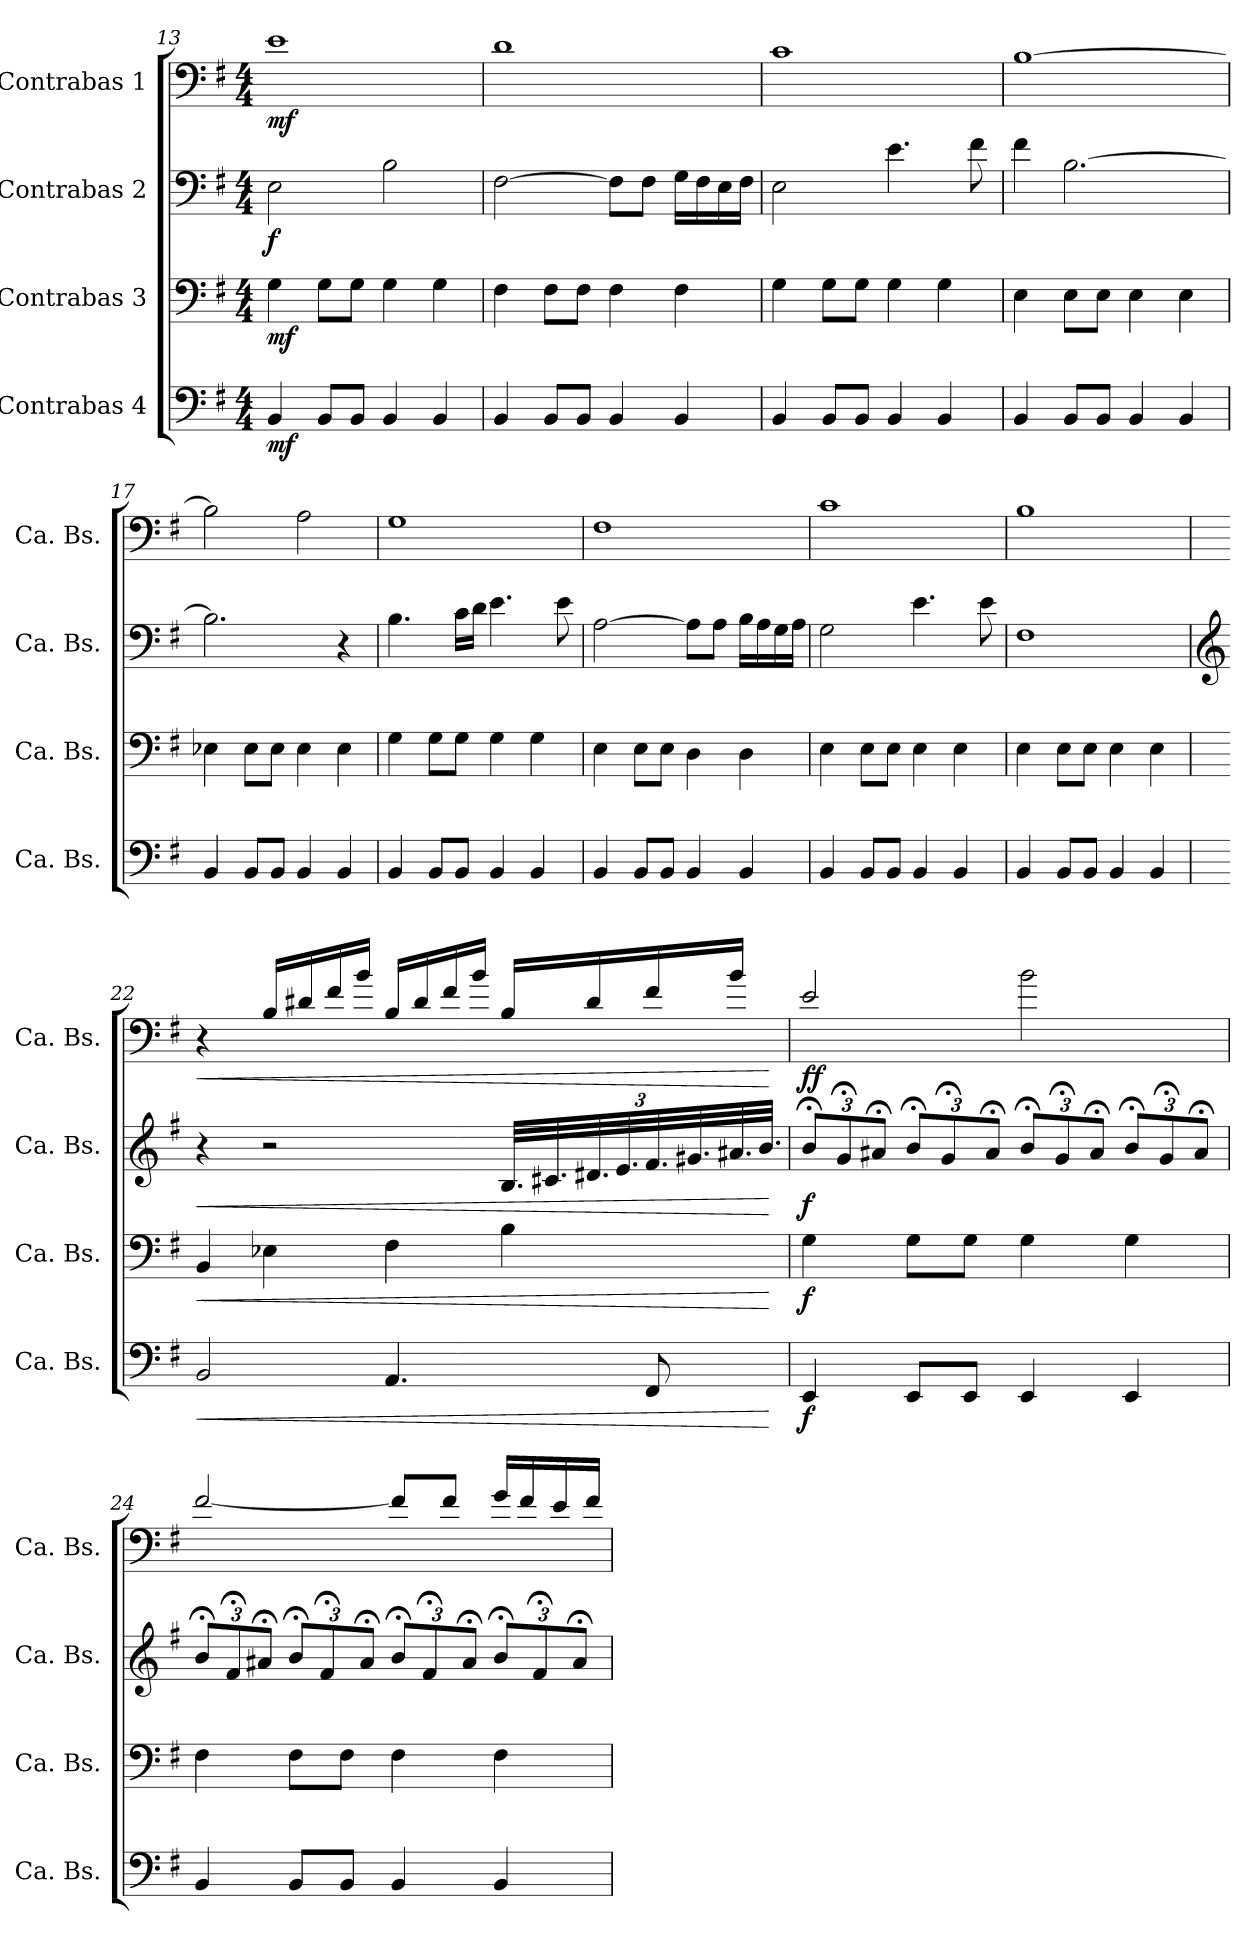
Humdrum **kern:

**kern	**dynam	**kern	**dynam	**kern	**dynam	**kern	**dynam
*part4	*part4	*part3	*part3	*part2	*part2	*part1	*part1
*staff4	*staff4	*staff3	*staff3	*staff2	*staff2	*staff1	*staff1
*I"Contrabas 4	*	*I"Contrabas 3	*	*I"Contrabas 2	*	*I"Contrabas 1	*
*I'Ca. Bs.	*	*I'Ca. Bs.	*	*I'Ca. Bs.	*	*I'Ca. Bs.	*
*clefF4	*	*clefF4	*	*clefF4	*	*clefF4	*
*ITrd7c12	*	*ITrd7c12	*	*ITrd7c12	*	*ITrd7c12	*
*k[f#]	*	*k[f#]	*	*k[f#]	*	*k[f#]	*
*M4/4	*	*M4/4	*	*M4/4	*	*M4/4	*
*MM80	*	*MM80	*	*MM80	*	*MM80	*
=13	=13	=13	=13	=13	=13	=13	=13
!	!LO:DY:b	!	!LO:DY:b	!	!LO:DY:b	!	!LO:DY:b
4BBB/	mf	4GG\	mf	2EE\	f	1E	mf
8BBB/L	.	8GG\L	.	.	.	.	.
8BBB/J	.	8GG\J	.	.	.	.	.
4BBB/	.	4GG\	.	2BB\	.	.	.
4BBB/	.	4GG\	.	.	.	.	.
!!LO:LB:g=z
=14	=14	=14	=14	=14	=14	=14	=14
4BBB/	.	4FF#\	.	[2FF#\	.	1D	.
8BBB/L	.	8FF#\L	.	.	.	.	.
8BBB/J	.	8FF#\J	.	.	.	.	.
4BBB/	.	4FF#\	.	8FF#\L]	.	.	.
.	.	.	.	8FF#\J	.	.	.
4BBB/	.	4FF#\	.	16GG\LL	.	.	.
.	.	.	.	16FF#\	.	.	.
.	.	.	.	16EE\	.	.	.
.	.	.	.	16FF#\JJ	.	.	.
=15	=15	=15	=15	=15	=15	=15	=15
4BBB/	.	4GG\	.	2EE\	.	1C	.
8BBB/L	.	8GG\L	.	.	.	.	.
8BBB/J	.	8GG\J	.	.	.	.	.
4BBB/	.	4GG\	.	4.E\	.	.	.
4BBB/	.	4GG\	.	.	.	.	.
.	.	.	.	8F#\	.	.	.
=16	=16	=16	=16	=16	=16	=16	=16
4BBB/	.	4EE\	.	4F#\	.	[1BB	.
8BBB/L	.	8EE\L	.	[2.BB\	.	.	.
8BBB/J	.	8EE\J	.	.	.	.	.
4BBB/	.	4EE\	.	.	.	.	.
4BBB/	.	4EE\	.	.	.	.	.
=17	=17	=17	=17	=17	=17	=17	=17
4BBB/	.	4EE-X\	.	2.BB\]	.	2BB\]	.
8BBB/L	.	8EE-\L	.	.	.	.	.
8BBB/J	.	8EE-\J	.	.	.	.	.
4BBB/	.	4EE-\	.	.	.	2AA\	.
4BBB/	.	4EE-\	.	4r	.	.	.
=18	=18	=18	=18	=18	=18	=18	=18
4BBB/	.	4GG\	.	4.BB\	.	1GG	.
8BBB/L	.	8GG\L	.	.	.	.	.
8BBB/J	.	8GG\J	.	16C\LL	.	.	.
.	.	.	.	16D\JJ	.	.	.
4BBB/	.	4GG\	.	4.E\	.	.	.
4BBB/	.	4GG\	.	.	.	.	.
.	.	.	.	8E\	.	.	.
!!LO:PB:g=z
=19	=19	=19	=19	=19	=19	=19	=19
4BBB/	.	4EE\	.	[2AA\	.	1FF#	.
8BBB/L	.	8EE\L	.	.	.	.	.
8BBB/J	.	8EE\J	.	.	.	.	.
4BBB/	.	4DD\	.	8AA\L]	.	.	.
.	.	.	.	8AA\J	.	.	.
4BBB/	.	4DD\	.	16BB\LL	.	.	.
.	.	.	.	16AA\	.	.	.
.	.	.	.	16GG\	.	.	.
.	.	.	.	16AA\JJ	.	.	.
=20	=20	=20	=20	=20	=20	=20	=20
4BBB/	.	4EE\	.	2GG\	.	1C	.
8BBB/L	.	8EE\L	.	.	.	.	.
8BBB/J	.	8EE\J	.	.	.	.	.
4BBB/	.	4EE\	.	4.E\	.	.	.
4BBB/	.	4EE\	.	.	.	.	.
.	.	.	.	8E\	.	.	.
=21	=21	=21	=21	=21	=21	=21	=21
4BBB/	.	4EE\	.	1FF#	.	1BB	.
8BBB/L	.	8EE\L	.	.	.	.	.
8BBB/J	.	8EE\J	.	.	.	.	.
4BBB/	.	4EE\	.	.	.	.	.
4BBB/	.	4EE\	.	.	.	.	.
!!LO:LB:g=z
=22	=22	=22	=22	=22	=22	=22	=22
*	*	*	*	*clefG2	*	*	*
!	!LO:HP:b	!	!LO:HP:b	!	!LO:HP:b	!	!LO:HP:b
2BBB/	<	4BBB/	<	4r	<	4r	<
.	.	4EE-X\	.	2r	.	16BB/LL	.
.	.	.	.	.	.	16D#X/	.
.	.	.	.	.	.	16F#/	.
.	.	.	.	.	.	16B/JJ	.
4.AAA/	.	4FF#\	.	.	.	16BB/LL	.
.	.	.	.	.	.	16D#/	.
.	.	.	.	.	.	16F#/	.
.	.	.	.	.	.	16B/JJ	.
*	*	*	*	*Xbrackettup	*	*	*
.	.	4BB\	.	48.BB/LLL	.	16BB/LL	.
.	.	.	.	48.C#X/	.	.	.
.	.	.	.	48.D#X/	.	16D#/	.
.	.	.	.	48.E/	.	.	.
8FFF#/	.	.	.	48.F#/	.	16F#/	.
.	.	.	.	48.G#X/	.	.	.
.	.	.	.	48.A#X/	.	16B/JJ	.
.	.	.	.	48.B/JJJ	.	.	.
.	[	.	[	.	[	.	[
=23	=23	=23	=23	=23	=23	=23	=23
!	!LO:DY:b	!	!LO:DY:b	!	!LO:DY:b	!	!LO:DY:b
4EEE/	f	4GG\	f	12B;</L	f	2E/	ff
.	.	.	.	12G;</	.	.	.
.	.	.	.	12A#X;</J	.	.	.
8EEE/L	.	8GG\L	.	12B;</L	.	.	.
.	.	.	.	12G;</	.	.	.
8EEE/J	.	8GG\J	.	.	.	.	.
.	.	.	.	12A#;</J	.	.	.
4EEE/	.	4GG\	.	12B;</L	.	2B\	.
.	.	.	.	12G;</	.	.	.
.	.	.	.	12A#;</J	.	.	.
4EEE/	.	4GG\	.	12B;</L	.	.	.
.	.	.	.	12G;</	.	.	.
.	.	.	.	12A#;</J	.	.	.
!!LO:LB:g=z
=24	=24	=24	=24	=24	=24	=24	=24
4BBB/	.	4FF#\	.	12B;</L	.	[2F#/	.
.	.	.	.	12F#;</	.	.	.
.	.	.	.	12A#X;</J	.	.	.
8BBB/L	.	8FF#\L	.	12B;</L	.	.	.
.	.	.	.	12F#;</	.	.	.
8BBB/J	.	8FF#\J	.	.	.	.	.
.	.	.	.	12A#;</J	.	.	.
4BBB/	.	4FF#\	.	12B;</L	.	8F#/L]	.
.	.	.	.	12F#;</	.	.	.
.	.	.	.	.	.	8F#/J	.
.	.	.	.	12A#;</J	.	.	.
4BBB/	.	4FF#\	.	12B;</L	.	16G/LL	.
.	.	.	.	.	.	16F#/	.
.	.	.	.	12F#;</	.	.	.
.	.	.	.	.	.	16E/	.
.	.	.	.	12A#;</J	.	.	.
.	.	.	.	.	.	16F#/JJ	.
=	=	=	=	=	=	=	=
*-	*-	*-	*-	*-	*-	*-	*-
